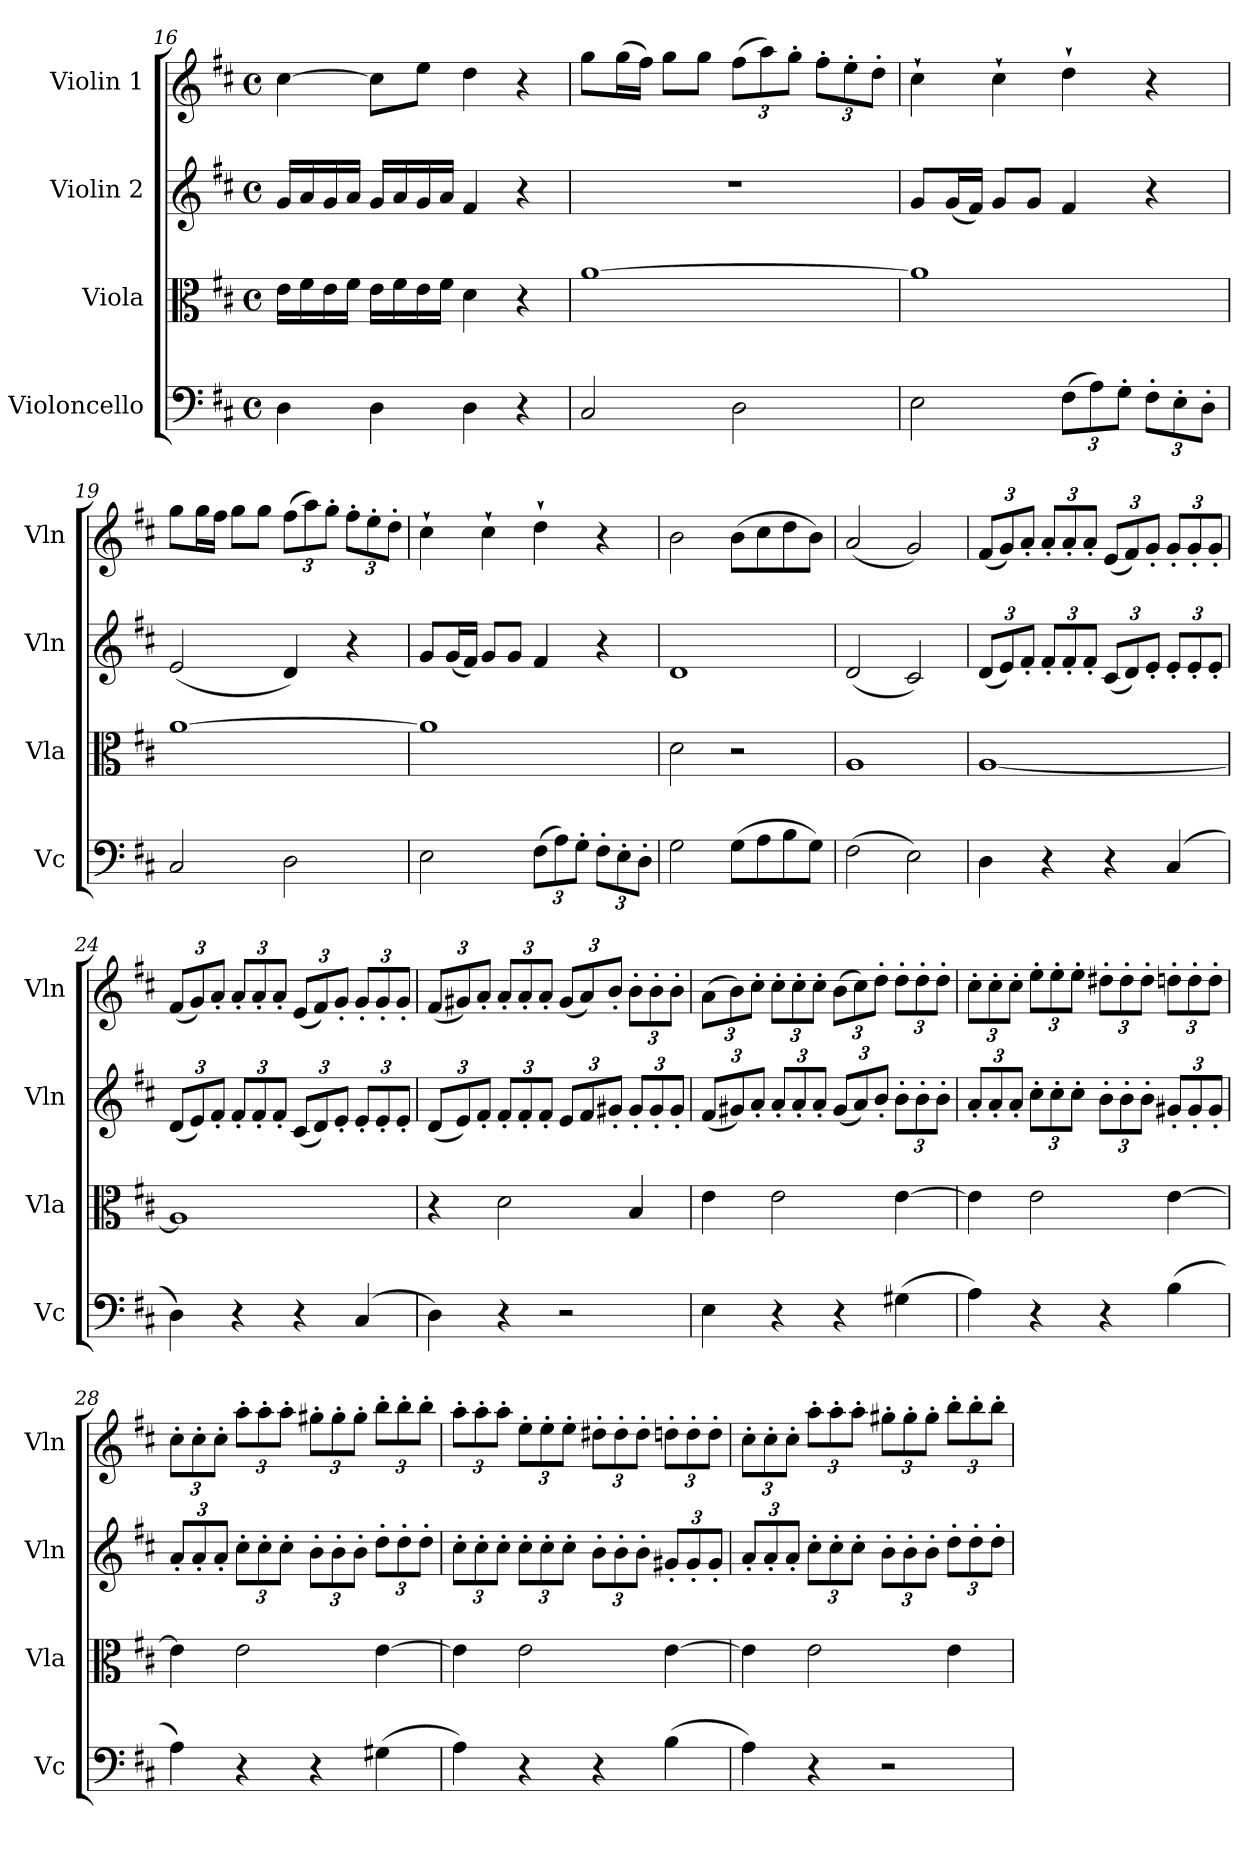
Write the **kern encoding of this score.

**kern	**kern	**kern	**kern
*part4	*part3	*part2	*part1
*staff4	*staff3	*staff2	*staff1
*I"Violoncello	*I"Viola	*I"Violin 2	*I"Violin 1
*I'Vc	*I'Vla	*I'Vln	*I'Vln
!!LO:PB:g=z
*clefF4	*clefC3	*clefG2	*clefG2
*k[f#c#]	*k[f#c#]	*k[f#c#]	*k[f#c#]
*M4/4	*M4/4	*M4/4	*M4/4
*met(c)	*met(c)	*met(c)	*met(c)
=16	=16	=16	=16
4D\	16e\LL	16g/LL	[4cc#\
.	16f#\	16a/	.
.	16e\	16g/	.
.	16f#\JJ	16a/JJ	.
4D\	16e\LL	16g/LL	8cc#\L]
.	16f#\	16a/	.
.	16e\	16g/	8ee\J
.	16f#\JJ	16a/JJ	.
4D\	4d\	4f#/	4dd\
4r	4r	4r	4r
=17	=17	=17	=17
2C#/	[>1a	1r	8gg\L
.	.	.	(>16gg\L
.	.	.	16ff#\JJ)
.	.	.	8gg\L
.	.	.	8gg\J
*	*	*	*Xbrackettup
2D\	.	.	(>12ff#\L
.	.	.	12aa\)
.	.	.	12gg'\J
.	.	.	12ff#'\L
.	.	.	12ee'\
.	.	.	12dd'\J
=18	=18	=18	=18
2E\	1a]	8g/L	4cc#`\
.	.	(16g/L	.
.	.	16f#/JJ)	.
.	.	8g/L	4cc#`\
.	.	8g/J	.
*Xbrackettup	*	*	*
(12F#\L	.	4f#/	4dd`\
12A\)	.	.	.
12G'\J	.	.	.
12F#'\L	.	4r	4r
12E'\	.	.	.
12D'\J	.	.	.
!!LO:LB:g=z
=19	=19	=19	=19
2C#/	[>1a	(2e/	8gg\L
.	.	.	16gg\L
.	.	.	16ff#\JJ
.	.	.	8gg\L
.	.	.	8gg\J
2D\	.	4d/)	(12ff#\L
.	.	.	12aa\)
.	.	.	12gg'\J
.	.	4r	12ff#'\L
.	.	.	12ee'\
.	.	.	12dd'\J
=20	=20	=20	=20
2E\	1a]	8g/L	4cc#`\
.	.	(16g/L	.
.	.	16f#/JJ)	.
.	.	8g/L	4cc#`\
.	.	8g/J	.
(12F#\L	.	4f#/	4dd`\
12A\)	.	.	.
12G'\J	.	.	.
12F#'\L	.	4r	4r
12E'\	.	.	.
12D'\J	.	.	.
=21	=21	=21	=21
2G\	2d\	1d	2b\
(8G\L	2r	.	(>8b\L
8A\	.	.	8cc#\
8B\	.	.	8dd\
8G\J)	.	.	8b\J)
=22	=22	=22	=22
(2F#\	1A	(2d/	(<2a/
2E\)	.	2c#/)	2g/)
!!LO:LB:g=z
=23	=23	=23	=23
*	*	*Xbrackettup	*
4D\	[<1A	(<12d/L	(<12f#/L
.	.	12e/)	12g/)
.	.	12f#'/J	12a'/J
4r	.	12f#'/L	12a'/L
.	.	12f#'/	12a'/
.	.	12f#'/J	12a'/J
4r	.	(<12c#/L	(<12e/L
.	.	12d/)	12f#/)
.	.	12e'/J	12g'/J
(>4C#/	.	12e'/L	12g'/L
.	.	12e'/	12g'/
.	.	12e'/J	12g'/J
=24	=24	=24	=24
4D\)	1A]	(12d/L	(12f#/L
.	.	12e/)	12g/)
.	.	12f#'/J	12a'/J
4r	.	12f#'/L	12a'/L
.	.	12f#'/	12a'/
.	.	12f#'/J	12a'/J
4r	.	(12c#/L	(12e/L
.	.	12d/)	12f#/)
.	.	12e'/J	12g'/J
(>4C#/	.	12e'/L	12g'/L
.	.	12e'/	12g'/
.	.	12e'/J	12g'/J
!!LO:LB:g=z
=25	=25	=25	=25
4D\)	4r	(12d/L	(12f#/L
.	.	12e/)	12g#X/)
.	.	12f#'/J	12a'/J
4r	2d\	12f#'/L	12a'/L
.	.	12f#'/	12a'/
.	.	12f#'/J	12a'/J
2r	.	12e/L	(12g#/L
.	.	12f#/	12a/)
.	.	12g#X'/J	12b'/J
.	4B/	12g#'/L	12b'\L
.	.	12g#'/	12b'\
.	.	12g#'/J	12b'\J
=26	=26	=26	=26
4E\	4e\	(12f#/L	(12a\L
.	.	12g#X/)	12b\)
.	.	12a'/J	12cc#'\J
4r	2e\	12a'/L	12cc#'\L
.	.	12a'/	12cc#'\
.	.	12a'/J	12cc#'\J
4r	.	(12g#/L	(12b\L
.	.	12a/)	12cc#\)
.	.	12b'/J	12dd'\J
(>4G#X\	[>4e\	12b'\L	12dd'\L
.	.	12b'\	12dd'\
.	.	12b'\J	12dd'\J
=27	=27	=27	=27
4A\)	4e\]	12a'/L	12cc#'\L
.	.	12a'/	12cc#'\
.	.	12a'/J	12cc#'\J
4r	2e\	12cc#'\L	12ee'\L
.	.	12cc#'\	12ee'\
.	.	12cc#'\J	12ee'\J
4r	.	12b'\L	12dd#X'\L
.	.	12b'\	12dd#'\
.	.	12b'\J	12dd#'\J
(>4B\	[>4e\	12g#X'/L	12ddn'\L
.	.	12g#'/	12dd'\
.	.	12g#'/J	12dd'\J
!!LO:LB:g=z
=28	=28	=28	=28
4A\)	4e\]	12a'/L	12cc#'\L
.	.	12a'/	12cc#'\
.	.	12a'/J	12cc#'\J
4r	2e\	12cc#'\L	12aa'\L
.	.	12cc#'\	12aa'\
.	.	12cc#'\J	12aa'\J
4r	.	12b'\L	12gg#X'\L
.	.	12b'\	12gg#'\
.	.	12b'\J	12gg#'\J
(>4G#X\	[>4e\	12dd'\L	12bb'\L
.	.	12dd'\	12bb'\
.	.	12dd'\J	12bb'\J
!!LO:LB:g=z
=29	=29	=29	=29
4A\)	4e\]	12cc#'\L	12aa'\L
.	.	12cc#'\	12aa'\
.	.	12cc#'\J	12aa'\J
4r	2e\	12cc#'\L	12ee'\L
.	.	12cc#'\	12ee'\
.	.	12cc#'\J	12ee'\J
4r	.	12b'\L	12dd#X'\L
.	.	12b'\	12dd#'\
.	.	12b'\J	12dd#'\J
(>4B\	[>4e\	12g#X'/L	12ddn'\L
.	.	12g#'/	12dd'\
.	.	12g#'/J	12dd'\J
=30	=30	=30	=30
4A\)	4e\]	12a'/L	12cc#'\L
.	.	12a'/	12cc#'\
.	.	12a'/J	12cc#'\J
4r	2e\	12cc#'\L	12aa'\L
.	.	12cc#'\	12aa'\
.	.	12cc#'\J	12aa'\J
2r	.	12b'\L	12gg#X'\L
.	.	12b'\	12gg#'\
.	.	12b'\J	12gg#'\J
.	4e\	12dd'\L	12bb'\L
.	.	12dd'\	12bb'\
.	.	12dd'\J	12bb'\J
=	=	=	=
*-	*-	*-	*-
